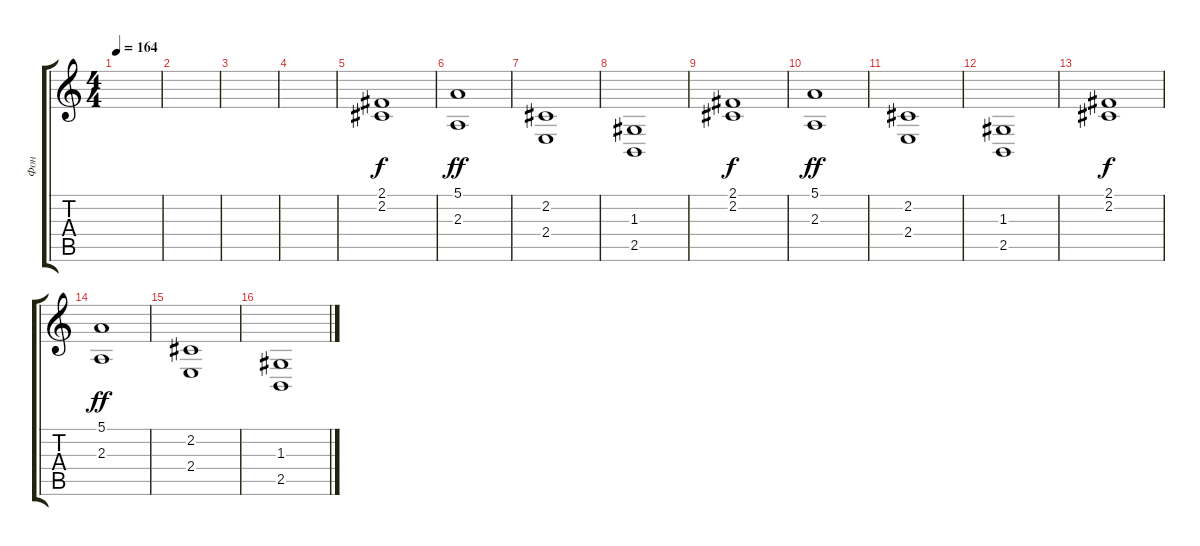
\track ("Фон" "Фон") {instrument stringensemble1}
\staff {score tabs}
\tuning (E4 B3 G3 D3 A2 E2) {hide}
\ts (4 4)
\tempo 164
\clef g2
\ks c
|
|
|
|
(2.1 2.2).1{volume 4} |
(5.1 2.3).1{dy ff} |
(2.2 2.4).1 |
(1.3 2.5).1 |
(2.1 2.2).1{dy f volume 4} |
(5.1 2.3).1{dy ff} |
(2.2 2.4).1 |
(1.3 2.5).1 |
(2.1 2.2).1{dy f volume 4} |
(5.1 2.3).1{dy ff} |
(2.2 2.4).1 |
(1.3 2.5).1
